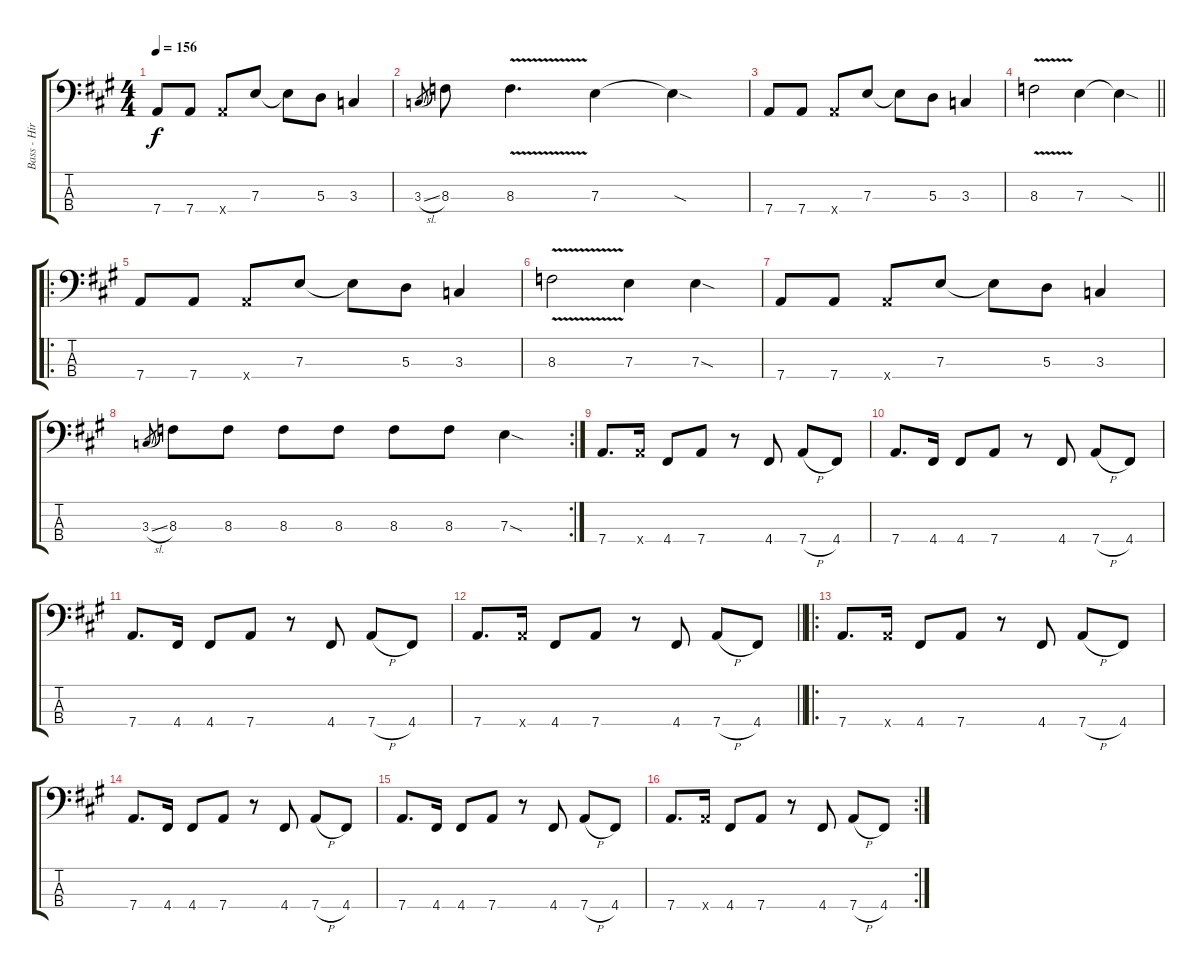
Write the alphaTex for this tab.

\track ("Bass - Hiro Yamamoto" "Bass - Hir") {instrument electricbassfinger}
\staff {score tabs}
\tuning (G2 D2 A1 D1) {hide}
\ts (4 4)
\tempo 156
\clef f4
\ks a
7.4.8{dy f} 7.4.8 7.4{x}.8 7.3.8 7.3{t}.8 5.3.8 3.3.4 |
3.3{sl}.8{gr} 8.3.8 8.3{v}.4{d} 7.3.4 7.3{sod t}.4 |
7.4.8 7.4.8 7.4{x}.8 7.3.8 7.3{t}.8 5.3.8 3.3.4 |
\barLineRight lightlight
8.3{v}.2 7.3.4 7.3{sod t}.4 |
\ro
7.4.8 7.4.8 7.4{x}.8 7.3.8 7.3{t}.8 5.3.8 3.3.4 |
8.3{v}.2 7.3.4 7.3{sod}.4 |
7.4.8 7.4.8 7.4{x}.8 7.3.8 7.3{t}.8 5.3.8 3.3.4 |
\rc 2
3.3{sl}.8{gr} 8.3.8 8.3.8 8.3.8 8.3.8 8.3.8 8.3.8 7.3{sod}.4 |
7.4.8{d} 7.4{x}.16 4.4.8 7.4.8 r.8 4.4.8 7.4{h}.8 4.4.8 |
7.4.8{d} 4.4.16 4.4.8 7.4.8 r.8 4.4.8 7.4{h}.8 4.4.8 |
7.4.8{d} 4.4.16 4.4.8 7.4.8 r.8 4.4.8 7.4{h}.8 4.4.8 |
\barLineRight lightlight
7.4.8{d} 7.4{x}.16 4.4.8 7.4.8 r.8 4.4.8 7.4{h}.8 4.4.8 |
\ro
7.4.8{d} 7.4{x}.16 4.4.8 7.4.8 r.8 4.4.8 7.4{h}.8 4.4.8 |
7.4.8{d} 4.4.16 4.4.8 7.4.8 r.8 4.4.8 7.4{h}.8 4.4.8 |
7.4.8{d} 4.4.16 4.4.8 7.4.8 r.8 4.4.8 7.4{h}.8 4.4.8 |
\rc 2
7.4.8{d} 7.4{x}.16 4.4.8 7.4.8 r.8 4.4.8 7.4{h}.8 4.4.8
